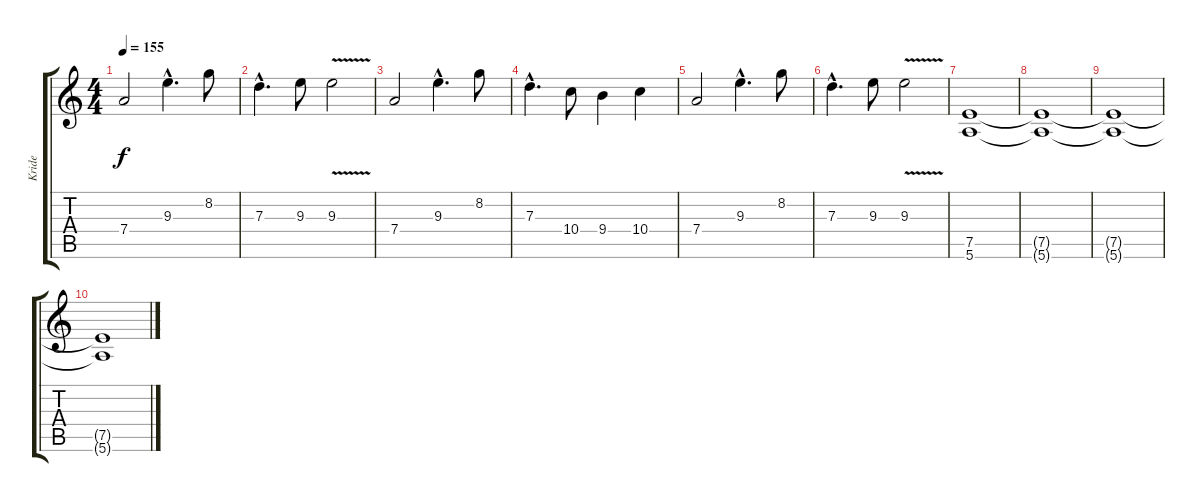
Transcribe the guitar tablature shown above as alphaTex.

\track ("Kride" "Kride") {instrument distortionguitar}
\staff {score tabs}
\tuning (E4 B3 G3 D3 A2 E2) {hide}
\ts (4 4)
\tempo 155
\clef g2
\ks c
7.4.2{dy f} 9.3{hac}.4{d} 8.2.8 |
7.3{hac}.4{d} 9.3.8 9.3{v}.2 |
7.4.2 9.3{hac}.4{d} 8.2.8 |
7.3{hac}.4{d} 10.4.8 9.4.4 10.4.4 |
7.4.2 9.3{hac}.4{d} 8.2.8 |
7.3{hac}.4{d} 9.3.8 9.3{v}.2 |
(7.5 5.6).1 |
(7.5{t} 5.6{t}).1 |
(7.5{t} 5.6{t}).1 |
(7.5{t} 5.6{t}).1
